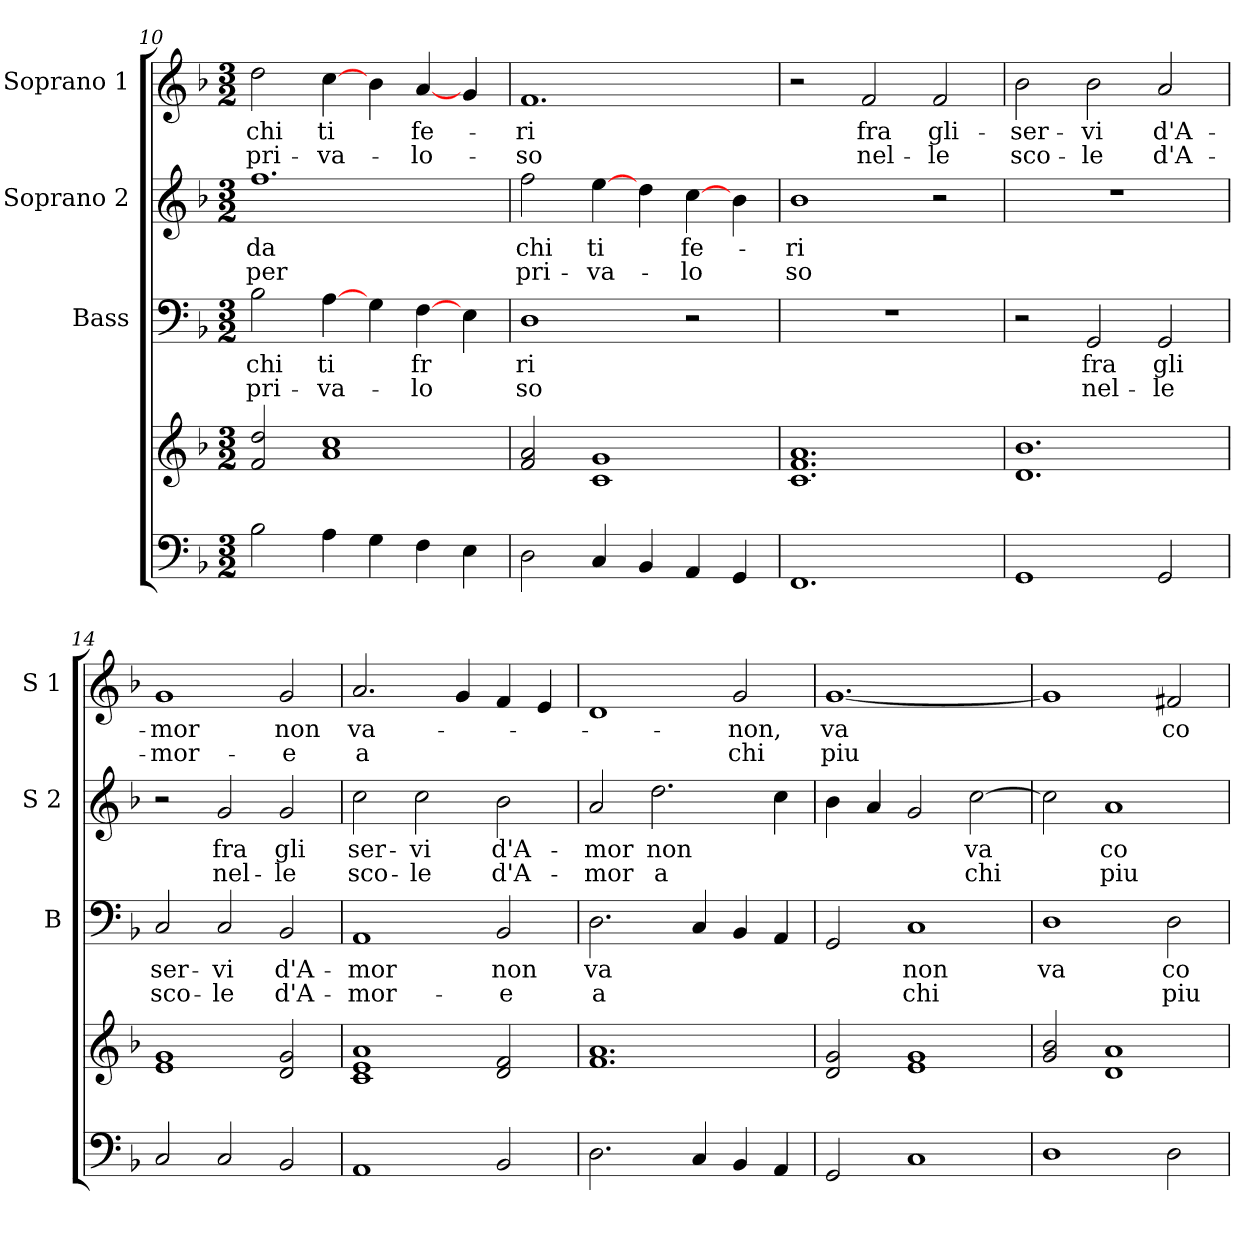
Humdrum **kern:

**kern	**kern	**kern	**text	**text	**kern	**text	**text	**kern	**text	**text
*part4	*part4	*part3	*part3	*part3	*part2	*part2	*part2	*part1	*part1	*part1
*staff5	*staff4	*staff3	*staff3	*staff3	*staff2	*staff2	*staff2	*staff1	*staff1	*staff1
*	*	*I"Bass	*	*	*I"Soprano 2	*	*	*I"Soprano 1	*	*
*	*	*I'B	*	*	*I'S 2	*	*	*I'S 1	*	*
*clefF4	*clefG2	*clefF4	*	*	*clefG2	*	*	*clefG2	*	*
*k[b-]	*k[b-]	*k[b-]	*	*	*k[b-]	*	*	*k[b-]	*	*
*F:	*F:	*F:	*	*	*F:	*	*	*F:	*	*
*M3/2	*M3/2	*M3/2	*	*	*M3/2	*	*	*M3/2	*	*
=10	=10	=10	=10	=10	=10	=10	=10	=10	=10	=10
2B-\	2f/ 2dd/	2B-\	chi	pri-	1.ff	da	per	2dd\	chi	pri-
4A\	1a 1cc	[4A\	ti	-va-	.	.	.	[4cc\	ti	-va-
4G\	.	4G\	.	.	.	.	.	4b-\	.	.
4F\	.	[4F\	fr	-lo	.	.	.	[4a/	fe-	-lo-
4E\	.	4E\	.	.	.	.	.	4g/	.	.
=11	=11	=11	=11	=11	=11	=11	=11	=11	=11	=11
2D\	2f/ 2a/	1D	ri	so	2ff\	chi	pri-	1.f	-ri	-so
4C/	1c 1g	.	.	.	[4ee\	ti	-va-	.	.	.
4BB-/	.	.	.	.	4dd\	.	.	.	.	.
4AA/	.	2r	.	.	[4cc\	fe-	-lo	.	.	.
4GG/	.	.	.	.	4b-\	.	.	.	.	.
=12	=12	=12	=12	=12	=12	=12	=12	=12	=12	=12
1.FF	1.c 1.f 1.a	1.r	.	.	1b-	-ri	so	2r	.	.
.	.	.	.	.	.	.	.	2f/	fra	nel-
.	.	.	.	.	2r	.	.	2f/	gli-	-le
!!LO:PB:g=z
=13	=13	=13	=13	=13	=13	=13	=13	=13	=13	=13
1GG	1.d 1.b-	2r	.	.	1.r	.	.	2b-\	-ser-	sco-
.	.	2GG/	fra	nel-	.	.	.	2b-\	-vi	-le
2GG/	.	2GG/	gli	-le	.	.	.	2a/	d'A-	d'A-
=14	=14	=14	=14	=14	=14	=14	=14	=14	=14	=14
2C/	1e 1g	2C/	ser-	sco-	2r	.	.	1g	-mor	-mor-
2C/	.	2C/	-vi	-le	2g/	fra	nel-	.	.	.
2BB-/	2d/ 2g/	2BB-/	d'A-	d'A-	2g/	gli	-le	2g/	non	-e
=15	=15	=15	=15	=15	=15	=15	=15	=15	=15	=15
1AA	1c 1e 1a	1AA	-mor	-mor-	2cc\	ser-	sco-	2.a/	va-	a
.	.	.	.	.	2cc\	-vi	-le	.	.	.
.	.	.	.	.	.	.	.	4g/	.	.
2BB-/	2d/ 2f/	2BB-/	non	-e	2b-\	d'A-	d'A-	4f/	.	.
.	.	.	.	.	.	.	.	4e/	.	.
=16	=16	=16	=16	=16	=16	=16	=16	=16	=16	=16
2.D\	1.f 1.a	2.D\	va	a	2a/	-mor	-mor	1d	.	.
.	.	.	.	.	2.dd\	non	a	.	.	.
4C/	.	4C/	.	.	.	.	.	.	.	.
4BB-/	.	4BB-/	.	.	.	.	.	2g/	-non,	chi
4AA/	.	4AA/	.	.	4cc\	.	.	.	.	.
=17	=17	=17	=17	=17	=17	=17	=17	=17	=17	=17
2GG/	2d/ 2g/	2GG/	.	.	4b-\	.	.	[1.g	va	piu
.	.	.	.	.	4a/	.	.	.	.	.
1C	1e 1g	1C	non	chi	2g/	.	.	.	.	.
.	.	.	.	.	[2cc\	va	chi	.	.	.
=18	=18	=18	=18	=18	=18	=18	=18	=18	=18	=18
1D	2g/ 2b-/	1D	va	.	2cc\]	.	.	1g]	.	.
.	1d 1a	.	.	.	1a	co-	piu	.	.	.
2D\	.	2D\	co-	piu	.	.	.	2f#X/	co-	.
=	=	=	=	=	=	=	=	=	=	=
*-	*-	*-	*-	*-	*-	*-	*-	*-	*-	*-
